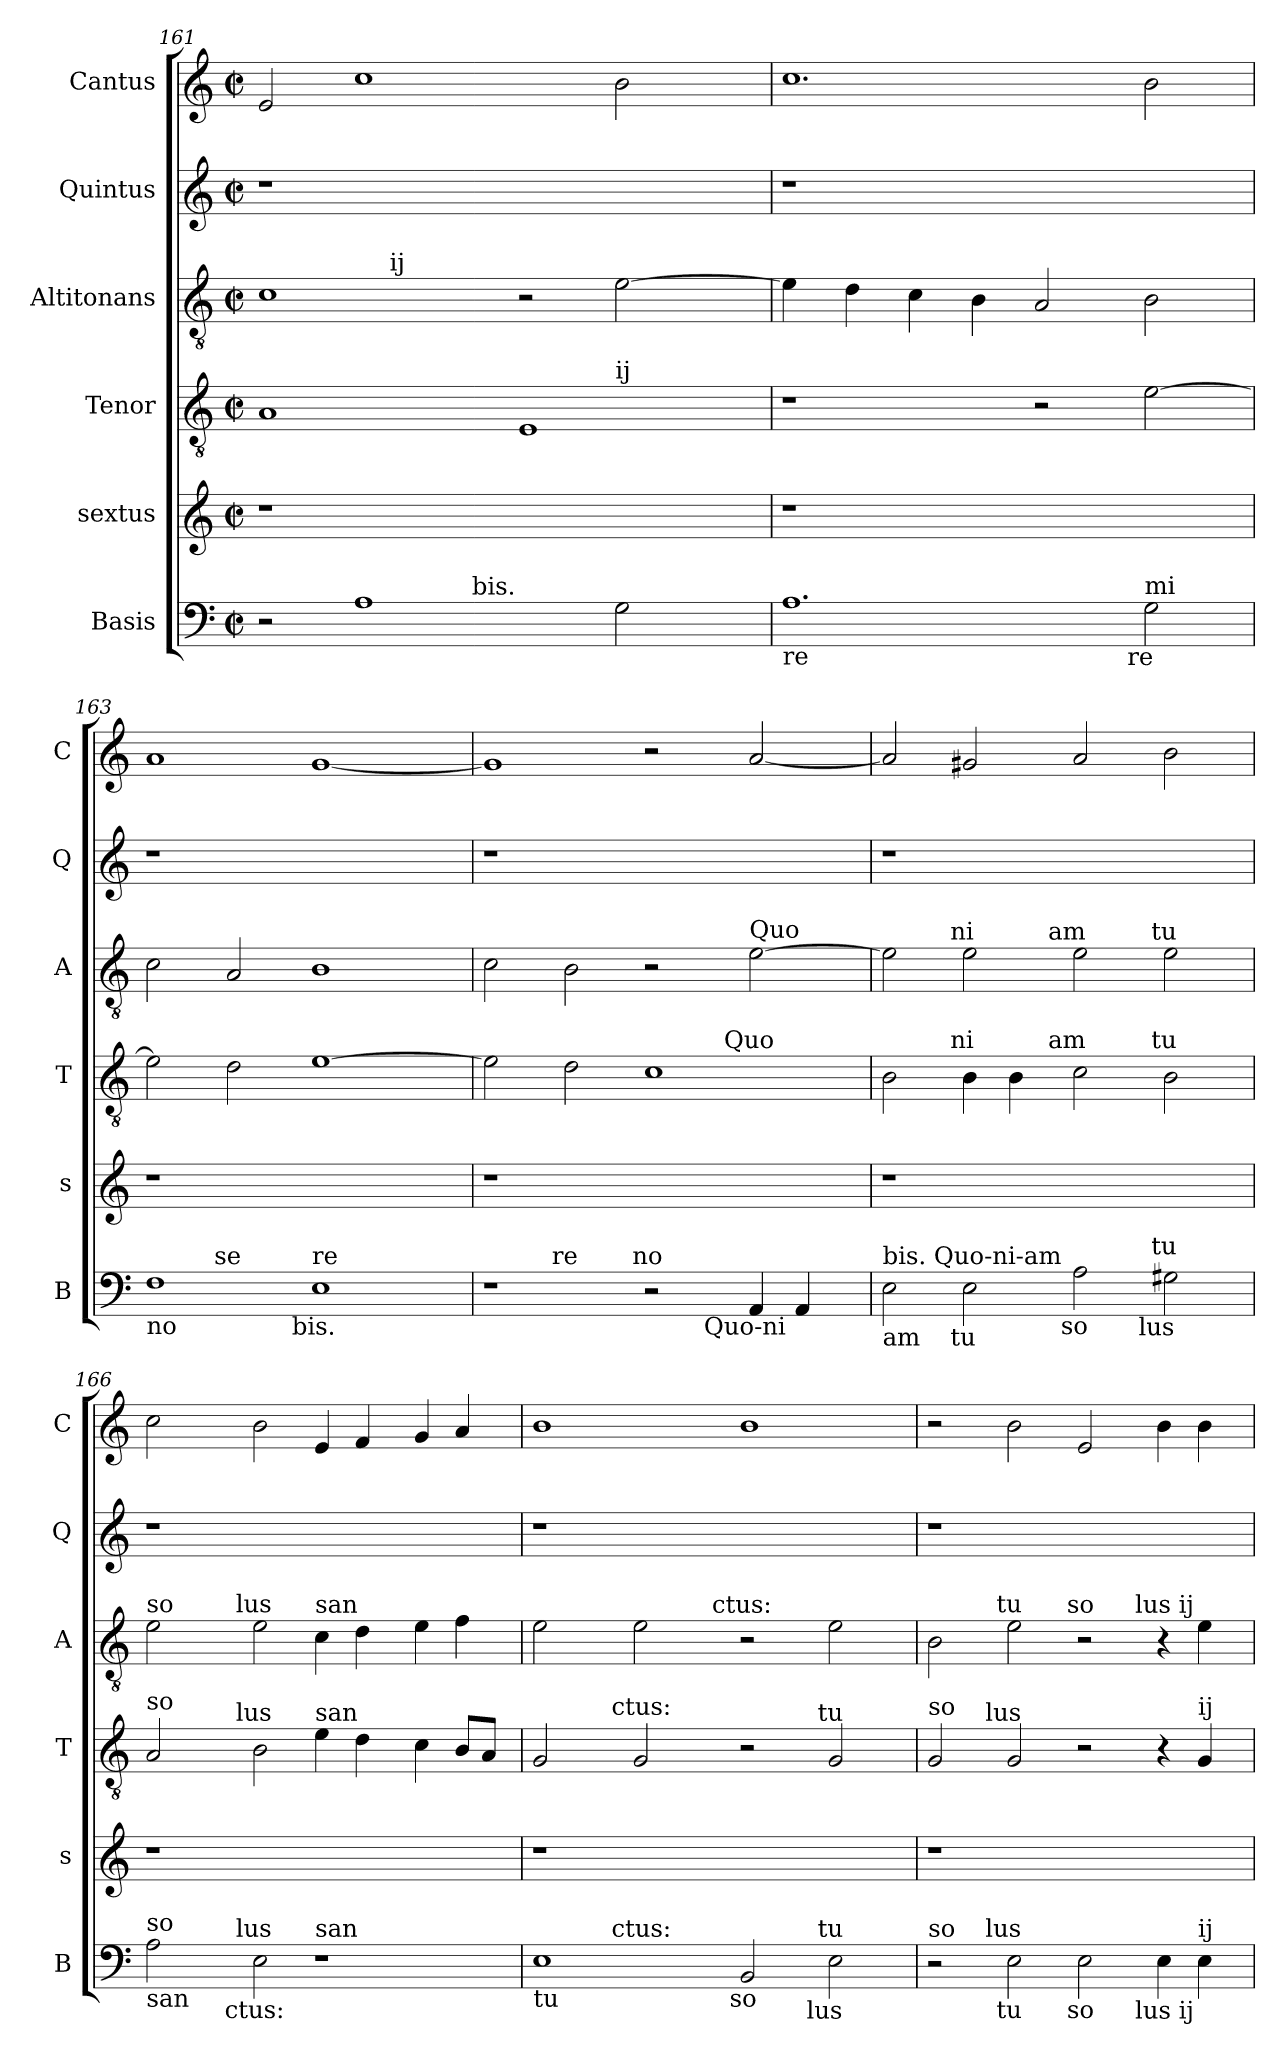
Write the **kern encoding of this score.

**kern	**kern	**kern	**kern	**kern	**kern
*part6	*part5	*part4	*part3	*part2	*part1
*staff6	*staff5	*staff4	*staff3	*staff2	*staff1
*I"Basis	*I"sextus	*I"Tenor	*I"Altitonans	*I"Quintus	*I"Cantus
*I'B	*I's	*I'T	*I'A	*I'Q	*I'C
*clefF4	*clefG2	*clefGv2	*clefGv2	*clefG2	*clefG2
*k[]	*k[]	*k[]	*k[]	*k[]	*k[]
*C:	*C:	*C:	*C:	*C:	*C:
*M2/2	*M2/2	*M2/2	*M2/2	*M2/2	*M2/2
*met(c|)	*met(c|)	*met(c|)	*met(c|)	*met(c|)	*met(c|)
=161	=161	=161	=161	=161	=161
!	!	!	!LO:TX:a:t=bis.	!	!
!	!	!LO:TX:a:t=bis.	!	!	!
!LO:TX:a:t=no	!	!	!	!	!
*^	*	*^	*^	*	*
2r	2ryy	1r	1A	1.ryy	1c	2ryy	1r	2e/
1A	4ryy	.	.	.	.	16.ryy	.	1cc
!	!	!	!	!	!	!LO:TX:a:t=ij	!	!
.	.	.	.	.	.	1ryy	.	.
.	16.ryy	.	.	.	.	.	.	.
!	!LO:TX:a:t=bis.	!	!	!	!	!	!	!
.	1ryy	.	.	.	.	.	.	.
.	.	1ryy	1E	.	2r	.	1ryy	.
!	!	!	!	!LO:TX:a:t=ij	!	!	!	!
2G\	.	.	.	2ryy	[>2e\	.	.	2b\
.	.	.	.	.	.	4ryy	.	.
.	8ryy	.	.	.	.	8ryy	.	.
.	32ryy	.	.	.	.	32ryy	.	.
!!LO:LB:g=z
=162	=162	=162	=162	=162	=162	=162	=162	=162
!LO:TX:b:t=re	!	!	!	!	!	!	!	!
*	*	*	*v	*v	*	*	*	*
*	*	*	*	*v	*v	*	*
1.A	1ryy	1r	1r	4e\]	1r	1.cc
.	.	.	.	4d\	.	.
.	.	.	.	4c\	.	.
.	.	.	.	4B\	.	.
.	4...ryy	1ryy	2r	2A/	1ryy	.
!	!LO:TX:b:t=re	!	!	!	!	!
.	2ryy	.	.	.	.	.
!LO:TX:a:t=mi	!	!	!	!	!	!
2G\	.	.	[>2e\	2B\	.	2b\
.	32ryy	.	.	.	.	.
=163	=163	=163	=163	=163	=163	=163
!LO:TX:b:t=no	!	!	!	!	!	!
*	*^	*	*	*	*	*
1F	4...ryy	2...ryy	1r	2e\]	2c\	1r	1a
!	!LO:TX:a:t=se	!	!	!	!	!	!
.	1ryy	.	.	.	.	.	.
.	.	.	.	2d\	2A/	.	.
!	!	!LO:TX:b:t=bis.	!	!	!	!	!
.	.	1ryy	.	.	.	.	.
!LO:TX:a:t=re	!	!	!	!	!	!	!
1E	.	.	1ryy	[>1e	1B	1ryy	[<1g
.	2ryy	.	.	.	.	.	.
.	.	16ryy	.	.	.	.	.
.	32ryy	.	.	.	.	.	.
=164	=164	=164	=164	=164	=164	=164	=164
*	*	*^	*	*^	*	*	*
1r	4...ryy	2ryy	1ryy	1r	2e\]	1ryy	2c\	1r	1g]
!	!LO:TX:a:t=re	!	!	!	!	!	!	!	!
.	1ryy	.	.	.	.	.	.	.	.
.	.	4...ryy	.	.	2d\	.	2B\	.	.
!	!	!LO:TX:a:t=no	!	!	!	!	!	!	!
.	.	1ryy	.	.	.	.	.	.	.
2r	.	.	4.ryy	1ryy	1c	4..ryy	2r	1ryy	2r
!	!	!	!LO:TX:b:t=Quo-ni	!	!	!	!	!	!
.	.	.	2ryy	.	.	.	.	.	.
!	!	!	!	!	!	!LO:TX:a:t=Quo	!	!	!
.	.	.	.	.	.	2ryy	.	.	.
.	2ryy	.	.	.	.	.	.	.	.
!	!	!	!	!	!	!	!LO:TX:a:t=Quo	!	!
4AA/	.	.	.	.	.	.	[>2e\	.	[<2a/
4AA/	.	.	.	.	.	.	.	.	.
.	.	.	8ryy	.	.	.	.	.	.
.	.	.	.	.	.	16ryy	.	.	.
.	32ryy	32ryy	.	.	.	.	.	.	.
=165	=165	=165	=165	=165	=165	=165	=165	=165	=165
!LO:TX:b:t=am	!	!	!	!	!	!	!	!	!
!LO:TX:a:t=bis. Quo-ni-am	!	!	!	!	!	!	!	!	!
*	*	*	*	*	*	*^	*^	*	*
*	*	*	*	*	*	*	*	*	*^	*	*
2E\	4...ryy	2ryy	1ryy	1r	2B\	4...ryy	2...ryy	2e\]	4...ryy	2...ryy	1r	2a/]
!	!	!	!	!	!	!	!	!	!LO:TX:a:t=ni	!	!	!
!	!	!	!	!	!	!LO:TX:a:t=ni	!	!	!	!	!	!
!	!LO:TX:b:t=tu	!	!	!	!	!	!	!	!	!	!	!
.	1ryy	.	.	.	.	1ryy	.	.	1ryy	.	.	.
2E\	.	4...ryy	.	.	4B\	.	.	2e\	.	.	.	2g#X/
.	.	.	.	.	4B\	.	.	.	.	.	.	.
!	!	!	!	!	!	!	!	!	!	!LO:TX:a:t=am	!	!
!	!	!	!	!	!	!	!LO:TX:a:t=am	!	!	!	!	!
.	.	.	.	.	.	.	1ryy	.	.	1ryy	.	.
!	!	!LO:TX:b:t=so	!	!	!	!	!	!	!	!	!	!
.	.	1ryy	.	.	.	.	.	.	.	.	.	.
2A\	.	.	4..ryy	1ryy	2c\	.	.	2e\	.	.	1ryy	2a/
!	!	!	!LO:TX:b:t=lus	!	!	!	!	!	!	!	!	!
.	.	.	2ryy	.	.	.	.	.	.	.	.	.
!	!	!	!	!	!	!	!	!	!LO:TX:a:t=tu	!	!	!
!	!	!	!	!	!	!LO:TX:a:t=tu	!	!	!	!	!	!
!	!LO:TX:a:t=tu	!	!	!	!	!	!	!	!	!	!	!
.	2ryy	.	.	.	.	2ryy	.	.	2ryy	.	.	.
2G#X\	.	.	.	.	2B\	.	.	2e\	.	.	.	2b\
.	.	.	16ryy	.	.	.	16ryy	.	.	16ryy	.	.
.	32ryy	32ryy	.	.	.	32ryy	.	.	32ryy	.	.	.
=166	=166	=166	=166	=166	=166	=166	=166	=166	=166	=166	=166	=166
!	!	!	!	!	!	!	!	!LO:TX:a:t=so	!	!	!	!
!	!	!	!	!	!LO:TX:a:t=so	!	!	!	!	!	!	!
!LO:TX:b:t=san	!	!	!	!	!	!	!	!	!	!	!	!
!LO:TX:a:t=so	!	!	!	!	!	!	!	!	!	!	!	!
*	*	*	*	*	*	*v	*v	*	*	*	*	*
*	*	*v	*v	*	*	*	*	*v	*v	*	*
2A\	4ryy	4..ryy	1r	2A/	4..ryy	2e\	4..ryy	1r	2cc\
.	8ryy	.	.	.	.	.	.	.	.
.	32ryy	.	.	.	.	.	.	.	.
!	!LO:TX:b:t=ctus&colon;	!	!	!	!	!	!	!	!
.	1ryy	.	.	.	.	.	.	.	.
!	!	!	!	!	!	!	!LO:TX:a:t=lus	!	!
!	!	!	!	!	!LO:TX:a:t=lus	!	!	!	!
!	!	!LO:TX:a:t=lus	!	!	!	!	!	!	!
.	.	1ryy	.	.	1ryy	.	1ryy	.	.
2E\	.	.	.	2B\	.	2e\	.	.	2b\
!	!	!	!	!	!	!LO:TX:a:t=san	!	!	!
!	!	!	!	!LO:TX:a:t=san	!	!	!	!	!
!LO:TX:a:t=san	!	!	!	!	!	!	!	!	!
1r	.	.	1ryy	4e\	.	4c\	.	1ryy	4e/
.	.	.	.	4d\	.	4d\	.	.	4f/
.	2ryy	.	.	.	.	.	.	.	.
.	.	2ryy	.	.	2ryy	.	2ryy	.	.
.	.	.	.	4c\	.	4e\	.	.	4g/
.	.	.	.	8B/L	.	4f\	.	.	4a/
.	.	.	.	8A/J	.	.	.	.	.
.	16.ryy	.	.	.	.	.	.	.	.
.	.	16ryy	.	.	16ryy	.	16ryy	.	.
!!LO:PB:g=z
=167	=167	=167	=167	=167	=167	=167	=167	=167	=167
!LO:TX:b:t=tu	!	!	!	!	!	!	!	!	!
*	*^	*^	*	*	*^	*	*	*	*
*	*	*	*	*	*	*	*	*	*	*	*	*
1E	4ryy	2ryy	1ryy	1ryy	1r	2G/	4ryy	1ryy	2e\	2ryy	1r	1b
.	8ryy	.	.	.	.	.	8ryy	.	.	.	.	.
.	32ryy	.	.	.	.	.	32ryy	.	.	.	.	.
!	!	!	!	!	!	!	!LO:TX:a:t=ctus&colon;	!	!	!	!	!
!	!LO:TX:a:t=ctus&colon;	!	!	!	!	!	!	!	!	!	!	!
.	1ryy	.	.	.	.	.	1ryy	.	.	.	.	.
.	.	4...ryy	.	.	.	2G/	.	.	2e\	4ryy	.	.
.	.	.	.	.	.	.	.	.	.	8ryy	.	.
.	.	.	.	.	.	.	.	.	.	32ryy	.	.
!	!	!	!	!	!	!	!	!	!	!LO:TX:a:t=ctus&colon;	!	!
.	.	.	.	.	.	.	.	.	.	1ryy	.	.
!	!	!LO:TX:b:t=so	!	!	!	!	!	!	!	!	!	!
.	.	1ryy	.	.	.	.	.	.	.	.	.	.
2BB/	.	.	4..ryy	4...ryy	1ryy	2r	.	4...ryy	2r	.	1ryy	1b
.	2ryy	.	.	.	.	.	2ryy	.	.	.	.	.
!	!	!	!LO:TX:b:t=lus	!	!	!	!	!	!	!	!	!
.	.	.	2ryy	.	.	.	.	.	.	.	.	.
!	!	!	!	!	!	!	!	!LO:TX:a:t=tu	!	!	!	!
!	!	!	!	!LO:TX:a:t=tu	!	!	!	!	!	!	!	!
.	.	.	.	2ryy	.	.	.	2ryy	.	.	.	.
2E\	.	.	.	.	.	2G/	.	.	2e\	.	.	.
.	16.ryy	.	.	.	.	.	16.ryy	.	.	16.ryy	.	.
.	.	.	16ryy	.	.	.	.	.	.	.	.	.
.	.	32ryy	.	32ryy	.	.	.	32ryy	.	.	.	.
=168	=168	=168	=168	=168	=168	=168	=168	=168	=168	=168	=168	=168
!	!	!	!	!	!	!LO:TX:a:t=so	!	!	!	!	!	!
!LO:TX:a:t=so	!	!	!	!	!	!	!	!	!	!	!	!
*	*	*	*v	*v	*	*	*v	*v	*^	*^	*	*
2r	4..ryy	4...ryy	2ryy	1r	2G/	4..ryy	2B\	4...ryy	2ryy	1ryy	1r	2r
!	!	!	!	!	!	!LO:TX:a:t=lus	!	!	!	!	!	!
!	!LO:TX:a:t=lus	!	!	!	!	!	!	!	!	!	!	!
.	1ryy	.	.	.	.	1ryy	.	.	.	.	.	.
!	!	!	!	!	!	!	!	!LO:TX:a:t=tu	!	!	!	!
!	!	!LO:TX:b:t=tu	!	!	!	!	!	!	!	!	!	!
.	.	1ryy	.	.	.	.	.	1ryy	.	.	.	.
2E\	.	.	4...ryy	.	2G/	.	2e\	.	4...ryy	.	.	2b\
!	!	!	!	!	!	!	!	!	!LO:TX:a:t=so	!	!	!
!	!	!	!LO:TX:b:t=so	!	!	!	!	!	!	!	!	!
.	.	.	1ryy	.	.	.	.	.	1ryy	.	.	.
2E\	.	.	.	1ryy	2r	.	2r	.	.	4..ryy	1ryy	2e/
!	!	!	!	!	!	!	!	!	!	!LO:TX:a:t=lus ij	!	!
!	!LO:TX:b:t=lus ij	!	!	!	!	!	!	!	!	!	!	!
.	2ryy	.	.	.	.	2ryy	.	.	.	2ryy	.	.
.	.	2ryy	.	.	.	.	.	2ryy	.	.	.	.
4E\	.	.	.	.	4r	.	4r	.	.	.	.	4b\
!	!	!	!	!	!LO:TX:a:t=ij	!	!	!	!	!	!	!
!LO:TX:a:t=ij	!	!	!	!	!	!	!	!	!	!	!	!
4E\	.	.	.	.	4G/	.	4e\	.	.	.	.	4b\
.	16ryy	.	.	.	.	16ryy	.	.	.	16ryy	.	.
.	.	32ryy	32ryy	.	.	.	.	32ryy	32ryy	.	.	.
*	*	*	*	*	*v	*v	*	*	*	*	*	*
*v	*v	*v	*v	*	*	*v	*v	*v	*v	*	*
=	=	=	=	=	=
*-	*-	*-	*-	*-	*-
